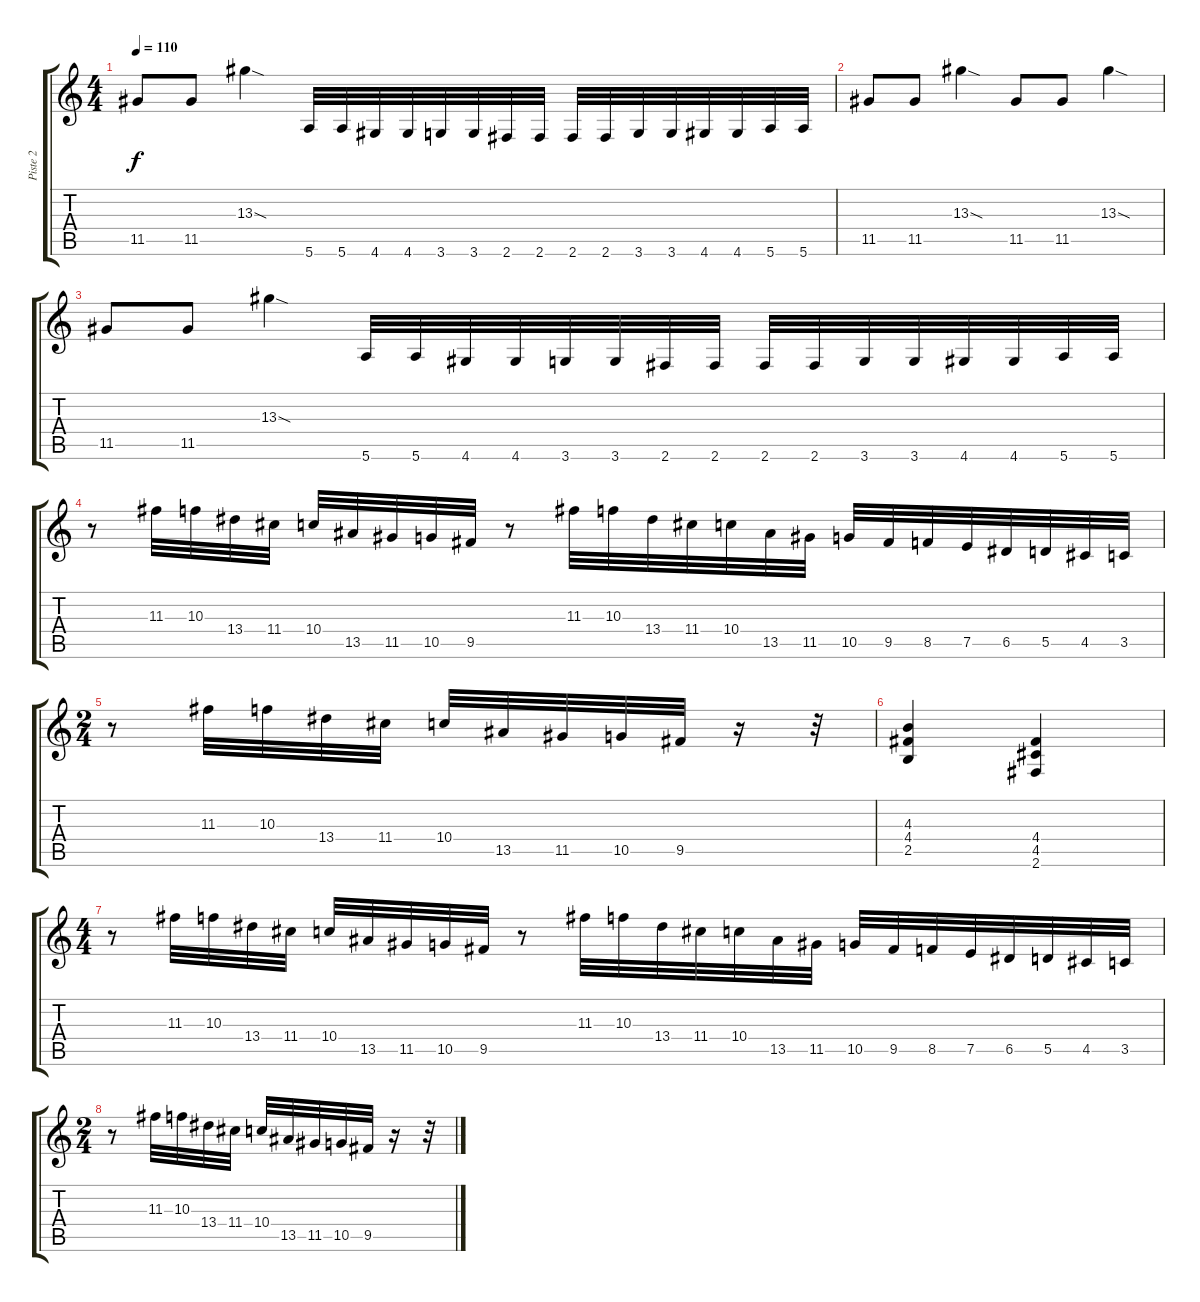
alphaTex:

\track ("Piste 2" "Piste 2") {instrument distortionguitar}
\staff {score tabs}
\tuning (E4 B3 G3 D3 A2 E2) {hide}
\ts (4 4)
\tempo 110
\clef g2
\ks c
11.5.8{dy f} 11.5.8 13.3{sod}.4 5.6.32 5.6.32 4.6.32 4.6.32 3.6.32 3.6.32 2.6.32 2.6.32 2.6.32 2.6.32 3.6.32 3.6.32 4.6.32 4.6.32 5.6.32 5.6.32 |
11.5.8 11.5.8 13.3{sod}.4 11.5.8 11.5.8 13.3{sod}.4 |
11.5.8 11.5.8 13.3{sod}.4 5.6.32 5.6.32 4.6.32 4.6.32 3.6.32 3.6.32 2.6.32 2.6.32 2.6.32 2.6.32 3.6.32 3.6.32 4.6.32 4.6.32 5.6.32 5.6.32 |
r.8 11.3.32 10.3.32 13.4.32 11.4.32 10.4.32 13.5.32 11.5.32 10.5.32 9.5.32 r.8 11.3.32 10.3.32 13.4.32 11.4.32 10.4.32 13.5.32 11.5.32 10.5.32 9.5.32 8.5.32 7.5.32 6.5.32 5.5.32 4.5.32 3.5.32 |
\ts (2 4)
r.8 11.3.32 10.3.32 13.4.32 11.4.32 10.4.32 13.5.32 11.5.32 10.5.32 9.5.32 r.16 r.32 |
(4.3 4.4 2.5).4 (4.4 4.5 2.6).4 |
\ts (4 4)
r.8 11.3.32 10.3.32 13.4.32 11.4.32 10.4.32 13.5.32 11.5.32 10.5.32 9.5.32 r.8 11.3.32 10.3.32 13.4.32 11.4.32 10.4.32 13.5.32 11.5.32 10.5.32 9.5.32 8.5.32 7.5.32 6.5.32 5.5.32 4.5.32 3.5.32 |
\ts (2 4)
r.8 11.3.32 10.3.32 13.4.32 11.4.32 10.4.32 13.5.32 11.5.32 10.5.32 9.5.32 r.16 r.32
